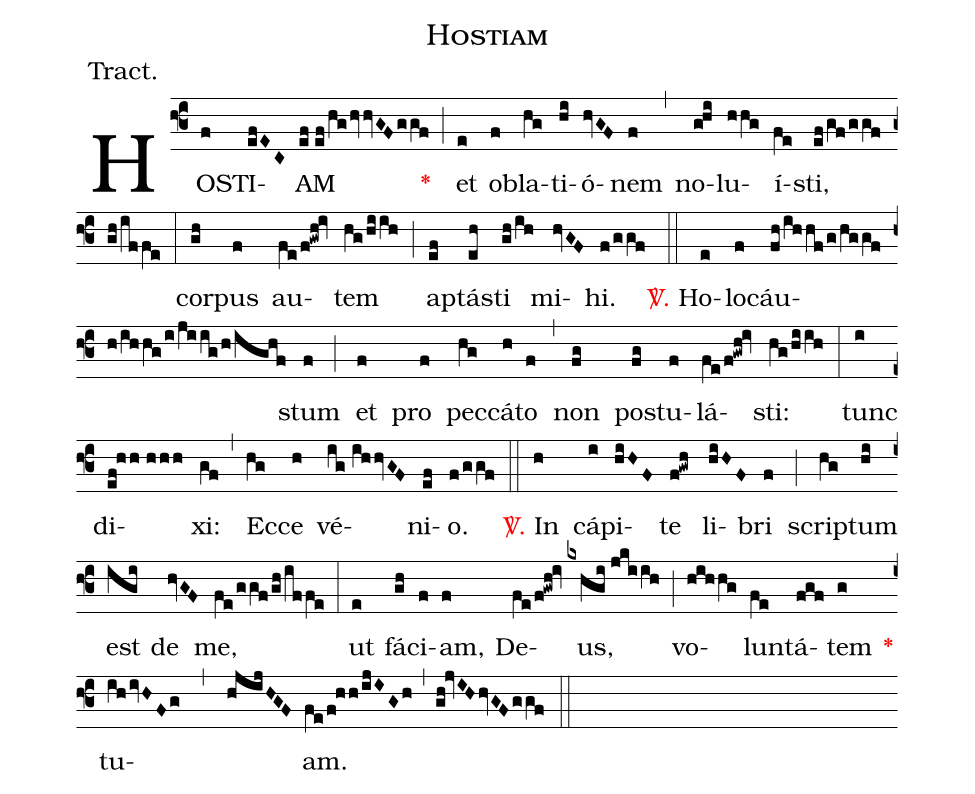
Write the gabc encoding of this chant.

name:Hostiam;
annotation:Tract.;
mode:II.;
office-part:Tract;
%%
(f3) HO(f)STI(efEC)AM(ef//ef/hghvvGFggf) <v>\red{*}</v>(;) et(e) ob(f)la(hg)ti(hi)ó(hvGF)nem(f) (,) no(g!hi)lu(hhg)í(fe)sti,(ef/gf/ggf/gh/iffe) (:) cor(gh)pus(f) au(fe/f!gwh!iv)tem(hg/hi/ih) (;) ap(ef)tás(eh)ti(gh/ih) mi(hvGF)hi.(f/ggf) (::) <v>\red{\Vbar.}</v> Ho(e)lo(f)cáu(fh/ihhf/g/hggf/h/ihhg/i/jiig/h/ighf)stum(f) (;) et(f) pro(f) pec(hg)cá(h)to(f) (,) non(fg) po(fg)stu(f)lá(fe/f!gwh!iv)sti:(hg/hi/ih) (:) tunc(i) di(ef!hh//hhh)xi:(gf) (,) Ec(hg)ce(h) vé(ig//ihhvGF)ni(ef)o.(f/ggf) (::) <v>\red{\Vbar.}</v> In(h) cá(i)pi(hiHF)te(f!gwh) li(hiHF)bri(f) (;) scrip(hg)tum(hi) est(igi) de(hvGF) me,(fe/ggf/gh/iffe) (:) ut(e) fá(gh)ci(f)am,(f) De(fe/f!gwh!iv)us,(kxhgi//jkiih) (;) vo(hihhg)lun(fe)tá(fgf)tem(g) <v>\red{*}</v>() tu(ih/ivHFg , hjijHGF)am.(fe/f!hh/ijIGh) (,) (gh!jvIHhvGFggf) (::)
